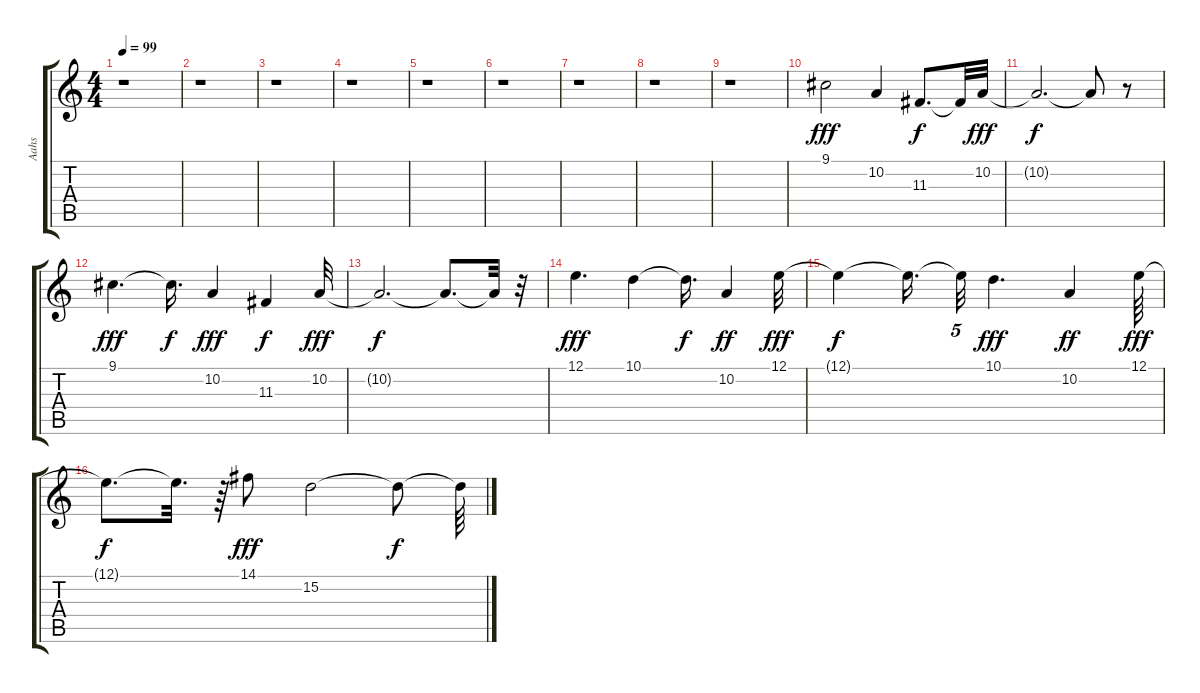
\track ("Aahs" "Aahs") {instrument choiraahs}
\staff {score tabs}
\tuning (E4 B3 G3 D3 A2 E2) {hide}
\ts (4 4)
\tempo 99
\clef g2
\ks c
r.1{dy fff} |
r.1 |
r.1 |
r.1 |
r.1 |
r.1 |
r.1 |
r.1 |
r.1 |
9.1.2 10.2.4 11.3.8{d dy f} 11.3{t}.32 10.2.32{dy fff} |
10.2{t}.2{d dy f} 10.2{t}.8 r.8 |
9.1.4{d dy fff} 9.1{t}.16{d dy f} 10.2.4{dy fff} 11.3.4{dy f} 10.2.32{dy fff} |
10.2{t}.2{d dy f} 10.2{t}.8{d} 10.2{t}.32 r.32 |
12.1.4{d dy fff} 10.1.4 10.1{t}.16{d dy f} 10.2.4{dy ff} 12.1.32{dy fff} |
12.1{t}.4{dy f} 12.1{t}.16{d} 12.1{t}.32{tu (5 4)} 10.1.4{d dy fff} 10.2.4{dy ff} 12.1.64{dy fff} |
12.1{t}.8{d dy f} 12.1{t}.32{d} r.64 14.1.8{dy fff} 15.2.2 15.2{t}.8{dy f} 15.2{t}.64
